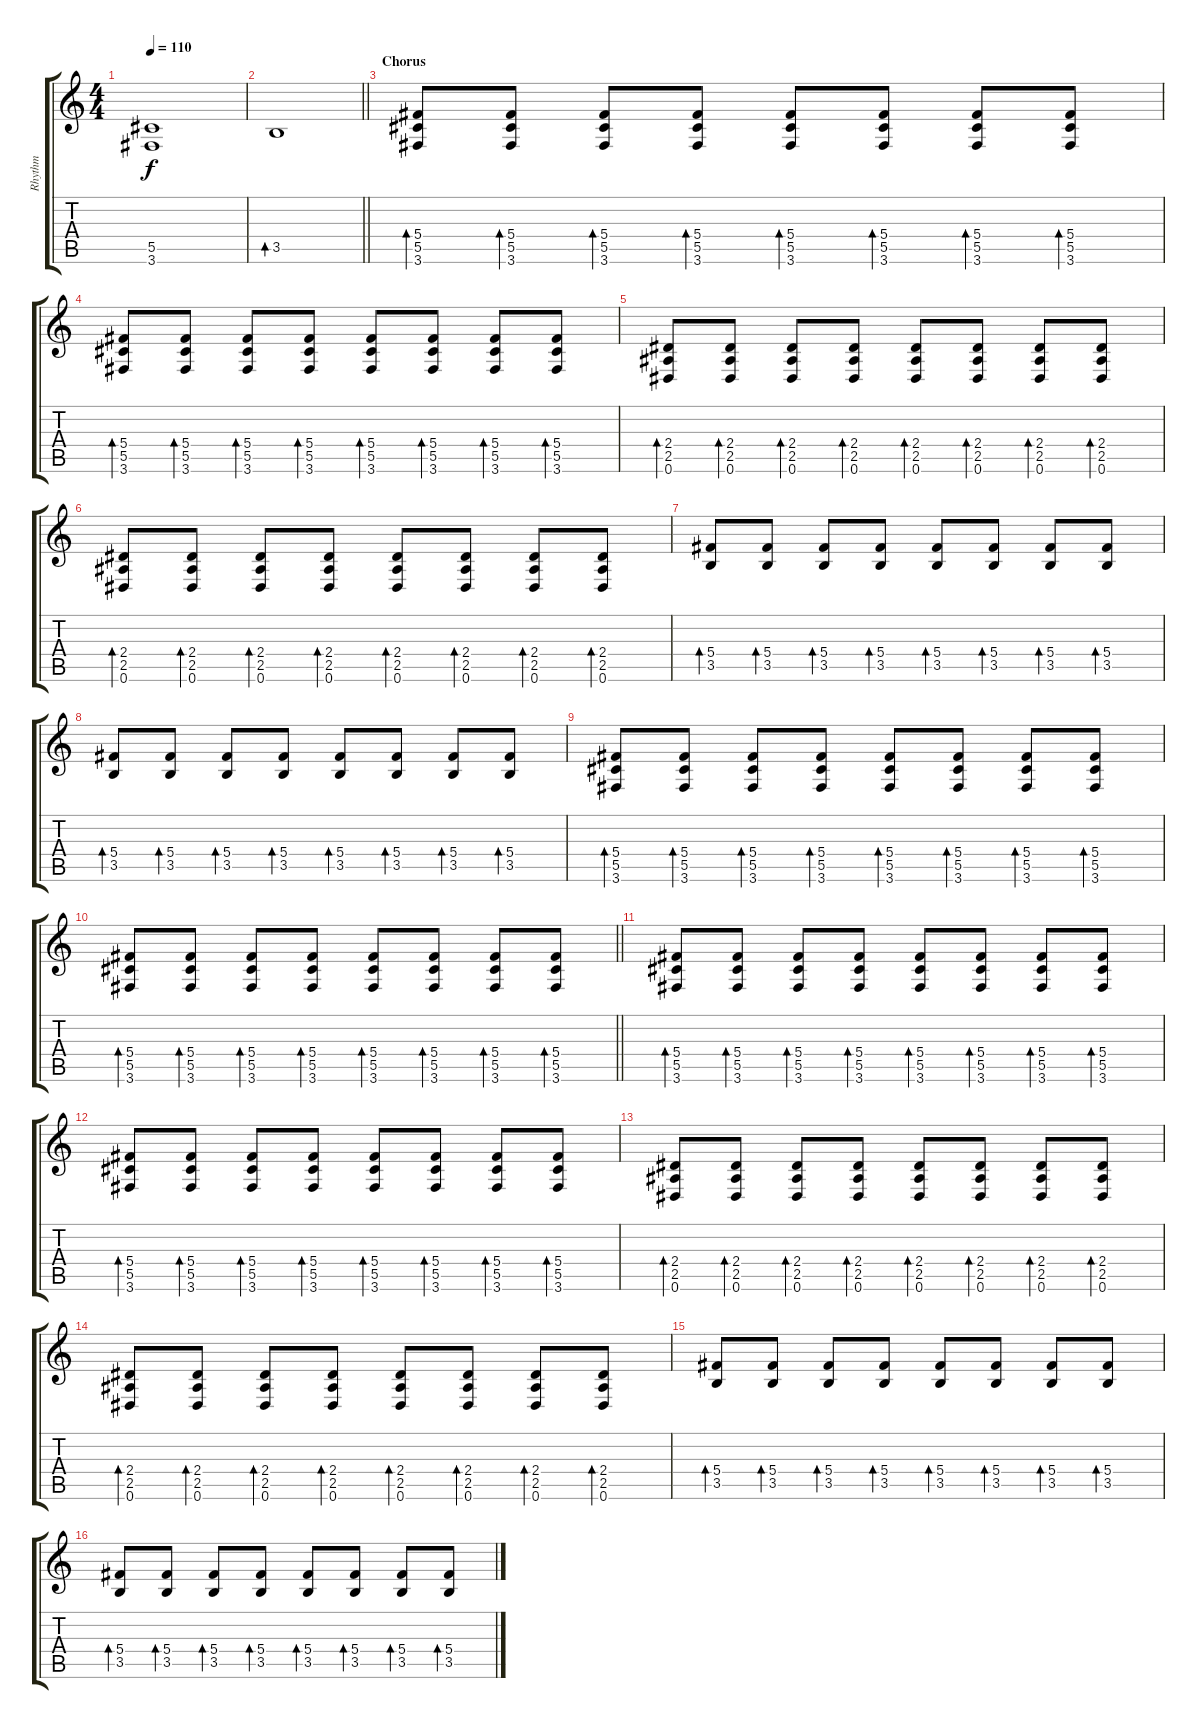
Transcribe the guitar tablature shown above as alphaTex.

\track ("Rhythm" "Rhythm") {instrument electricguitarjazz}
\staff {score tabs}
\tuning (Eb4 Bb3 Gb3 Db3 Ab2 Eb2) {hide}
\ts (4 4)
\tempo 110
\clef g2
\ks c
(5.5 3.6{t}).1{dy f} |
\barLineRight lightlight
3.5.1{bd 480} |
\section ("" "Chorus")
(5.4 5.5 3.6).8{bd 60} (5.4 5.5 3.6).8{bd 60} (5.4 5.5 3.6).8{bd 60} (5.4 5.5 3.6).8{bd 60} (5.4 5.5 3.6).8{bd 60} (5.4 5.5 3.6).8{bd 60} (5.4 5.5 3.6).8{bd 60} (5.4 5.5 3.6).8{bd 60} |
(5.4 5.5 3.6).8{bd 60} (5.4 5.5 3.6).8{bd 60} (5.4 5.5 3.6).8{bd 60} (5.4 5.5 3.6).8{bd 60} (5.4 5.5 3.6).8{bd 60} (5.4 5.5 3.6).8{bd 60} (5.4 5.5 3.6).8{bd 60} (5.4 5.5 3.6).8{bd 60} |
(2.4 2.5 0.6).8{bd 60} (2.4 2.5 0.6).8{bd 60} (2.4 2.5 0.6).8{bd 60} (2.4 2.5 0.6).8{bd 60} (2.4 2.5 0.6).8{bd 60} (2.4 2.5 0.6).8{bd 60} (2.4 2.5 0.6).8{bd 60} (2.4 2.5 0.6).8{bd 60} |
(2.4 2.5 0.6).8{bd 60} (2.4 2.5 0.6).8{bd 60} (2.4 2.5 0.6).8{bd 60} (2.4 2.5 0.6).8{bd 60} (2.4 2.5 0.6).8{bd 60} (2.4 2.5 0.6).8{bd 60} (2.4 2.5 0.6).8{bd 60} (2.4 2.5 0.6).8{bd 60} |
(5.4 3.5).8{bd 60} (5.4 3.5).8{bd 60} (5.4 3.5).8{bd 60} (5.4 3.5).8{bd 60} (5.4 3.5).8{bd 60} (5.4 3.5).8{bd 60} (5.4 3.5).8{bd 60} (5.4 3.5).8{bd 60} |
(5.4 3.5).8{bd 60} (5.4 3.5).8{bd 60} (5.4 3.5).8{bd 60} (5.4 3.5).8{bd 60} (5.4 3.5).8{bd 60} (5.4 3.5).8{bd 60} (5.4 3.5).8{bd 60} (5.4 3.5).8{bd 60} |
(5.4 5.5 3.6).8{bd 60} (5.4 5.5 3.6).8{bd 60} (5.4 5.5 3.6).8{bd 60} (5.4 5.5 3.6).8{bd 60} (5.4 5.5 3.6).8{bd 60} (5.4 5.5 3.6).8{bd 60} (5.4 5.5 3.6).8{bd 60} (5.4 5.5 3.6).8{bd 60} |
\barLineRight lightlight
(5.4 5.5 3.6).8{bd 60} (5.4 5.5 3.6).8{bd 60} (5.4 5.5 3.6).8{bd 60} (5.4 5.5 3.6).8{bd 60} (5.4 5.5 3.6).8{bd 60} (5.4 5.5 3.6).8{bd 60} (5.4 5.5 3.6).8{bd 60} (5.4 5.5 3.6).8{bd 60} |
(5.4 5.5 3.6).8{bd 60} (5.4 5.5 3.6).8{bd 60} (5.4 5.5 3.6).8{bd 60} (5.4 5.5 3.6).8{bd 60} (5.4 5.5 3.6).8{bd 60} (5.4 5.5 3.6).8{bd 60} (5.4 5.5 3.6).8{bd 60} (5.4 5.5 3.6).8{bd 60} |
(5.4 5.5 3.6).8{bd 60} (5.4 5.5 3.6).8{bd 60} (5.4 5.5 3.6).8{bd 60} (5.4 5.5 3.6).8{bd 60} (5.4 5.5 3.6).8{bd 60} (5.4 5.5 3.6).8{bd 60} (5.4 5.5 3.6).8{bd 60} (5.4 5.5 3.6).8{bd 60} |
(2.4 2.5 0.6).8{bd 60} (2.4 2.5 0.6).8{bd 60} (2.4 2.5 0.6).8{bd 60} (2.4 2.5 0.6).8{bd 60} (2.4 2.5 0.6).8{bd 60} (2.4 2.5 0.6).8{bd 60} (2.4 2.5 0.6).8{bd 60} (2.4 2.5 0.6).8{bd 60} |
(2.4 2.5 0.6).8{bd 60} (2.4 2.5 0.6).8{bd 60} (2.4 2.5 0.6).8{bd 60} (2.4 2.5 0.6).8{bd 60} (2.4 2.5 0.6).8{bd 60} (2.4 2.5 0.6).8{bd 60} (2.4 2.5 0.6).8{bd 60} (2.4 2.5 0.6).8{bd 60} |
(5.4 3.5).8{bd 60} (5.4 3.5).8{bd 60} (5.4 3.5).8{bd 60} (5.4 3.5).8{bd 60} (5.4 3.5).8{bd 60} (5.4 3.5).8{bd 60} (5.4 3.5).8{bd 60} (5.4 3.5).8{bd 60} |
(5.4 3.5).8{bd 60} (5.4 3.5).8{bd 60} (5.4 3.5).8{bd 60} (5.4 3.5).8{bd 60} (5.4 3.5).8{bd 60} (5.4 3.5).8{bd 60} (5.4 3.5).8{bd 60} (5.4 3.5).8{bd 60}
